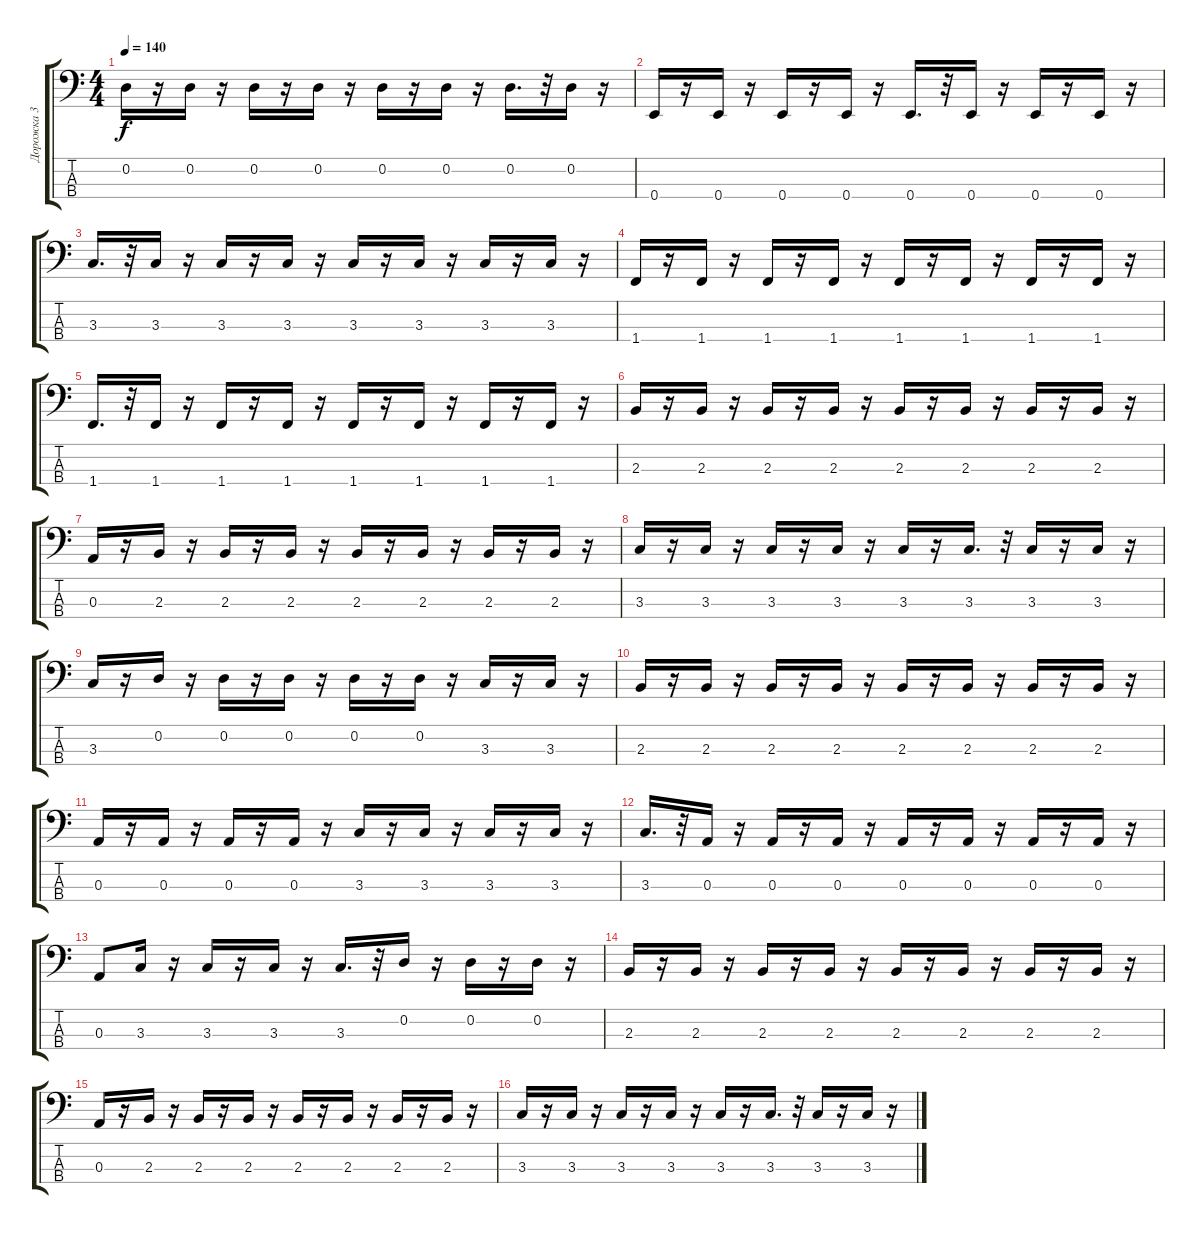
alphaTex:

\track ("Дорожка 3" "Дорожка 3") {instrument electricbassfinger}
\staff {score tabs}
\tuning (G2 D2 A1 E1) {hide}
\ts (4 4)
\tempo 140
\clef f4
\ks c
0.2.16{dy f} r.16 0.2.16 r.16 0.2.16 r.16 0.2.16 r.16 0.2.16 r.16 0.2.16 r.16 0.2.16{d} r.32 0.2.16 r.16 |
0.4.16 r.16 0.4.16 r.16 0.4.16 r.16 0.4.16 r.16 0.4.16{d} r.32 0.4.16 r.16 0.4.16 r.16 0.4.16 r.16 |
3.3.16{d} r.32 3.3.16 r.16 3.3.16 r.16 3.3.16 r.16 3.3.16 r.16 3.3.16 r.16 3.3.16 r.16 3.3.16 r.16 |
1.4.16 r.16 1.4.16 r.16 1.4.16 r.16 1.4.16 r.16 1.4.16 r.16 1.4.16 r.16 1.4.16 r.16 1.4.16 r.16 |
1.4.16{d} r.32 1.4.16 r.16 1.4.16 r.16 1.4.16 r.16 1.4.16 r.16 1.4.16 r.16 1.4.16 r.16 1.4.16 r.16 |
2.3.16 r.16 2.3.16 r.16 2.3.16 r.16 2.3.16 r.16 2.3.16 r.16 2.3.16 r.16 2.3.16 r.16 2.3.16 r.16 |
0.3.16 r.16 2.3.16 r.16 2.3.16 r.16 2.3.16 r.16 2.3.16 r.16 2.3.16 r.16 2.3.16 r.16 2.3.16 r.16 |
3.3.16 r.16 3.3.16 r.16 3.3.16 r.16 3.3.16 r.16 3.3.16 r.16 3.3.16{d} r.32 3.3.16 r.16 3.3.16 r.16 |
3.3.16 r.16 0.2.16 r.16 0.2.16 r.16 0.2.16 r.16 0.2.16 r.16 0.2.16 r.16 3.3.16 r.16 3.3.16 r.16 |
2.3.16 r.16 2.3.16 r.16 2.3.16 r.16 2.3.16 r.16 2.3.16 r.16 2.3.16 r.16 2.3.16 r.16 2.3.16 r.16 |
0.3.16 r.16 0.3.16 r.16 0.3.16 r.16 0.3.16 r.16 3.3.16 r.16 3.3.16 r.16 3.3.16 r.16 3.3.16 r.16 |
3.3.16{d} r.32 0.3.16 r.16 0.3.16 r.16 0.3.16 r.16 0.3.16 r.16 0.3.16 r.16 0.3.16 r.16 0.3.16 r.16 |
0.3.8 3.3.16 r.16 3.3.16 r.16 3.3.16 r.16 3.3.16{d} r.32 0.2.16 r.16 0.2.16 r.16 0.2.16 r.16 |
2.3.16 r.16 2.3.16 r.16 2.3.16 r.16 2.3.16 r.16 2.3.16 r.16 2.3.16 r.16 2.3.16 r.16 2.3.16 r.16 |
0.3.16 r.16 2.3.16 r.16 2.3.16 r.16 2.3.16 r.16 2.3.16 r.16 2.3.16 r.16 2.3.16 r.16 2.3.16 r.16 |
3.3.16 r.16 3.3.16 r.16 3.3.16 r.16 3.3.16 r.16 3.3.16 r.16 3.3.16{d} r.32 3.3.16 r.16 3.3.16 r.16
